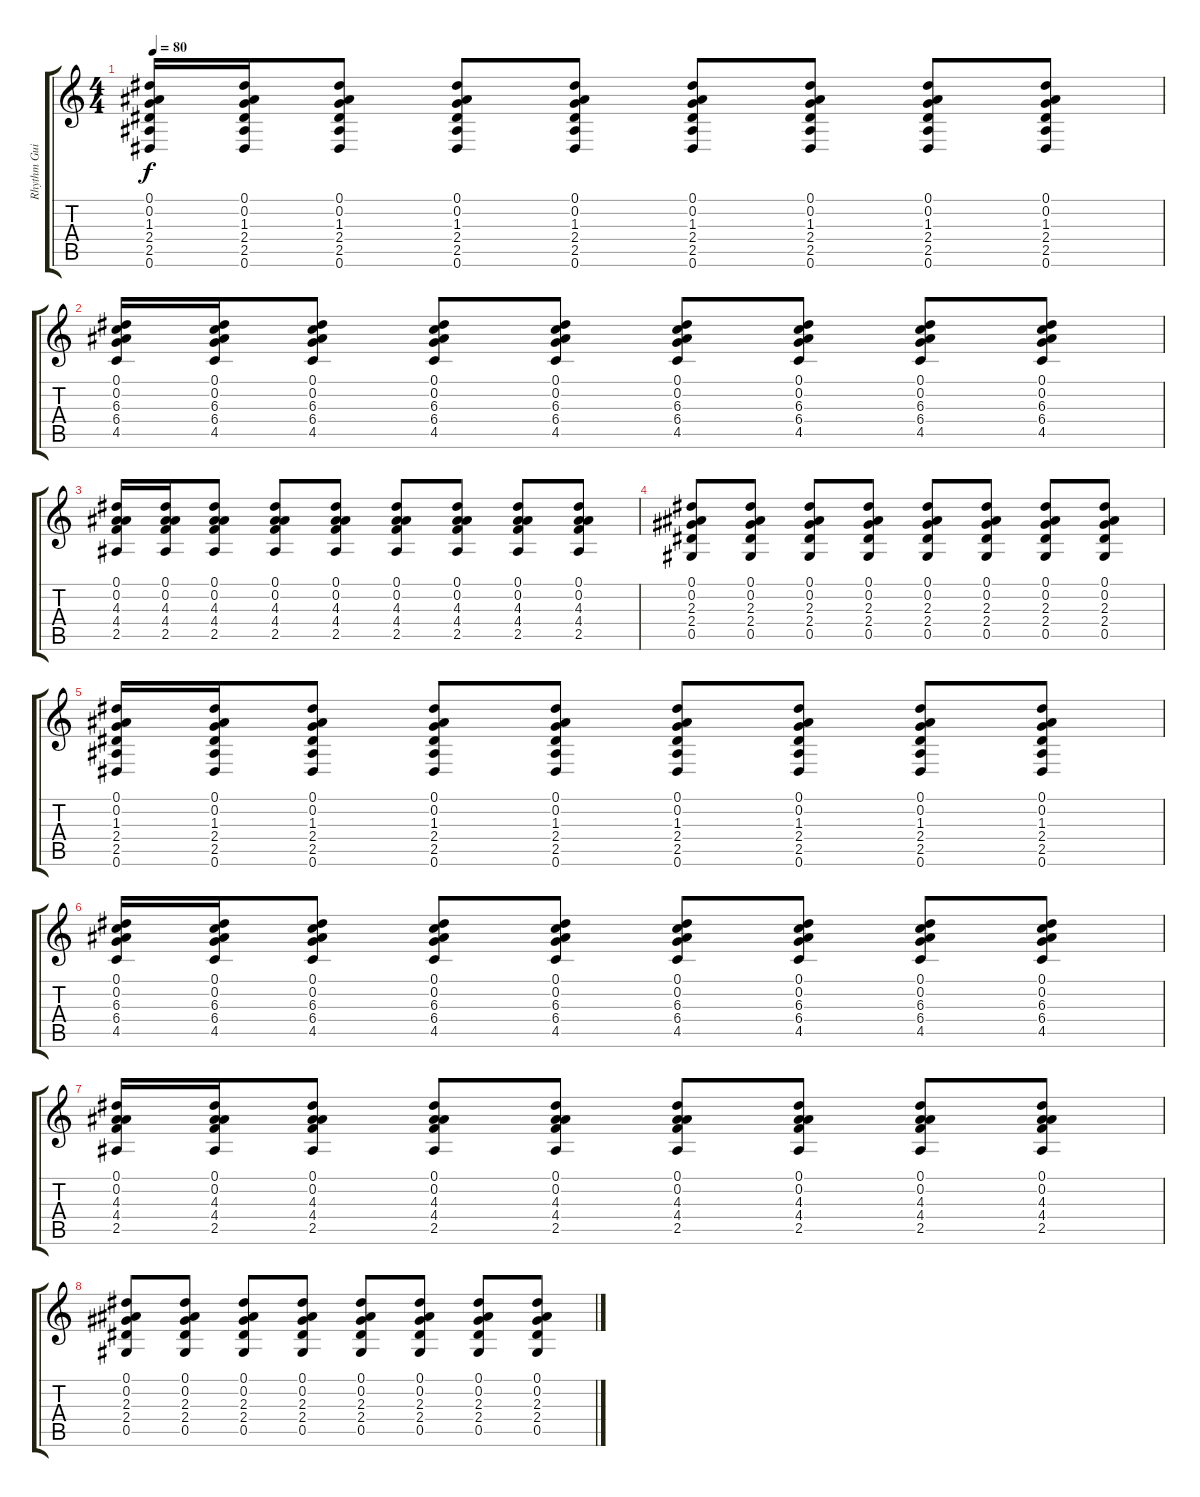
\track ("Rhythm Guitar" "Rhythm Gui") {instrument distortionguitar}
\staff {score tabs}
\tuning (Eb4 Bb3 Gb3 Db3 Ab2 Eb2) {hide}
\ts (4 4)
\tempo 80
\clef g2
\ks c
(0.1 0.2 1.3 2.4 2.5 0.6).16{dy f instrument distortionguitar} (0.1 0.2 1.3 2.4 2.5 0.6).16 (0.1 0.2 1.3 2.4 2.5 0.6).8 (0.1 0.2 1.3 2.4 2.5 0.6).8 (0.1 0.2 1.3 2.4 2.5 0.6).8 (0.1 0.2 1.3 2.4 2.5 0.6).8 (0.1 0.2 1.3 2.4 2.5 0.6).8 (0.1 0.2 1.3 2.4 2.5 0.6).8 (0.1 0.2 1.3 2.4 2.5 0.6).8 |
(0.1 0.2 6.3 6.4 4.5).16 (0.1 0.2 6.3 6.4 4.5).16 (0.1 0.2 6.3 6.4 4.5).8 (0.1 0.2 6.3 6.4 4.5).8 (0.1 0.2 6.3 6.4 4.5).8 (0.1 0.2 6.3 6.4 4.5).8 (0.1 0.2 6.3 6.4 4.5).8 (0.1 0.2 6.3 6.4 4.5).8 (0.1 0.2 6.3 6.4 4.5).8 |
(0.1 0.2 4.3 4.4 2.5).16 (0.1 0.2 4.3 4.4 2.5).16 (0.1 0.2 4.3 4.4 2.5).8 (0.1 0.2 4.3 4.4 2.5).8 (0.1 0.2 4.3 4.4 2.5).8 (0.1 0.2 4.3 4.4 2.5).8 (0.1 0.2 4.3 4.4 2.5).8 (0.1 0.2 4.3 4.4 2.5).8 (0.1 0.2 4.3 4.4 2.5).8 |
(0.1 0.2 2.3 2.4 0.5).8 (0.1 0.2 2.3 2.4 0.5).8 (0.1 0.2 2.3 2.4 0.5).8 (0.1 0.2 2.3 2.4 0.5).8 (0.1 0.2 2.3 2.4 0.5).8 (0.1 0.2 2.3 2.4 0.5).8 (0.1 0.2 2.3 2.4 0.5).8 (0.1 0.2 2.3 2.4 0.5).8 |
(0.1 0.2 1.3 2.4 2.5 0.6).16 (0.1 0.2 1.3 2.4 2.5 0.6).16 (0.1 0.2 1.3 2.4 2.5 0.6).8 (0.1 0.2 1.3 2.4 2.5 0.6).8 (0.1 0.2 1.3 2.4 2.5 0.6).8 (0.1 0.2 1.3 2.4 2.5 0.6).8 (0.1 0.2 1.3 2.4 2.5 0.6).8 (0.1 0.2 1.3 2.4 2.5 0.6).8 (0.1 0.2 1.3 2.4 2.5 0.6).8 |
(0.1 0.2 6.3 6.4 4.5).16 (0.1 0.2 6.3 6.4 4.5).16 (0.1 0.2 6.3 6.4 4.5).8 (0.1 0.2 6.3 6.4 4.5).8 (0.1 0.2 6.3 6.4 4.5).8 (0.1 0.2 6.3 6.4 4.5).8 (0.1 0.2 6.3 6.4 4.5).8 (0.1 0.2 6.3 6.4 4.5).8 (0.1 0.2 6.3 6.4 4.5).8 |
(0.1 0.2 4.3 4.4 2.5).16 (0.1 0.2 4.3 4.4 2.5).16 (0.1 0.2 4.3 4.4 2.5).8 (0.1 0.2 4.3 4.4 2.5).8 (0.1 0.2 4.3 4.4 2.5).8 (0.1 0.2 4.3 4.4 2.5).8 (0.1 0.2 4.3 4.4 2.5).8 (0.1 0.2 4.3 4.4 2.5).8 (0.1 0.2 4.3 4.4 2.5).8 |
(0.1 0.2 2.3 2.4 0.5).8 (0.1 0.2 2.3 2.4 0.5).8 (0.1 0.2 2.3 2.4 0.5).8 (0.1 0.2 2.3 2.4 0.5).8 (0.1 0.2 2.3 2.4 0.5).8 (0.1 0.2 2.3 2.4 0.5).8 (0.1 0.2 2.3 2.4 0.5).8 (0.1 0.2 2.3 2.4 0.5).8
